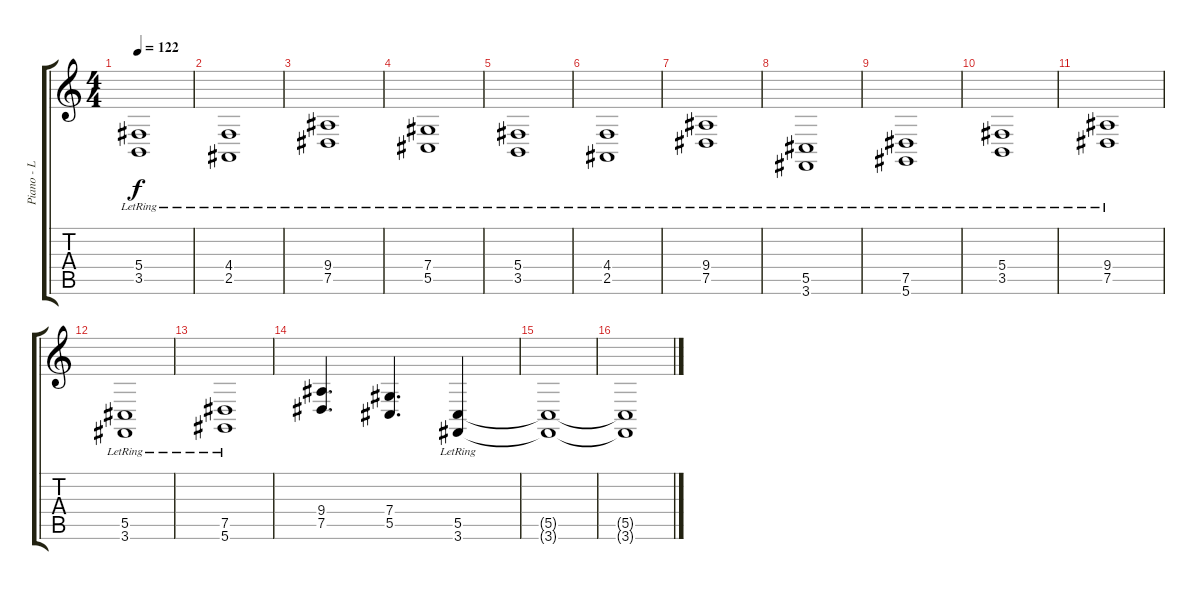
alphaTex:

\track ("Piano - L Hand" "Piano - L ") {instrument stringensemble1}
\staff {score tabs}
\tuning (Eb4 Bb3 Gb3 Db3 Ab2 Eb2) {hide}
\ts (4 4)
\tempo 122
\clef g2
\ks c
(5.4{lr} 3.5{lr}).1{dy f} |
(4.4{lr} 2.5{lr}).1 |
(9.4{lr} 7.5{lr}).1 |
(7.4{lr} 5.5{lr}).1 |
(5.4{lr} 3.5{lr}).1 |
(4.4{lr} 2.5{lr}).1 |
(9.4{lr} 7.5{lr}).1 |
(5.5{lr} 3.6).1 |
(7.5{lr} 5.6).1 |
(5.4{lr} 3.5{lr}).1 |
(9.4{lr} 7.5{lr}).1 |
(5.5{lr} 3.6).1 |
(7.5{lr} 5.6).1 |
(9.4 7.5).4{d} (7.4 5.5).4{d} (5.5{lr} 3.6{lr}).4 |
(5.5{t} 3.6{t}).1{volume 0} |
(5.5{t} 3.6{t}).1
